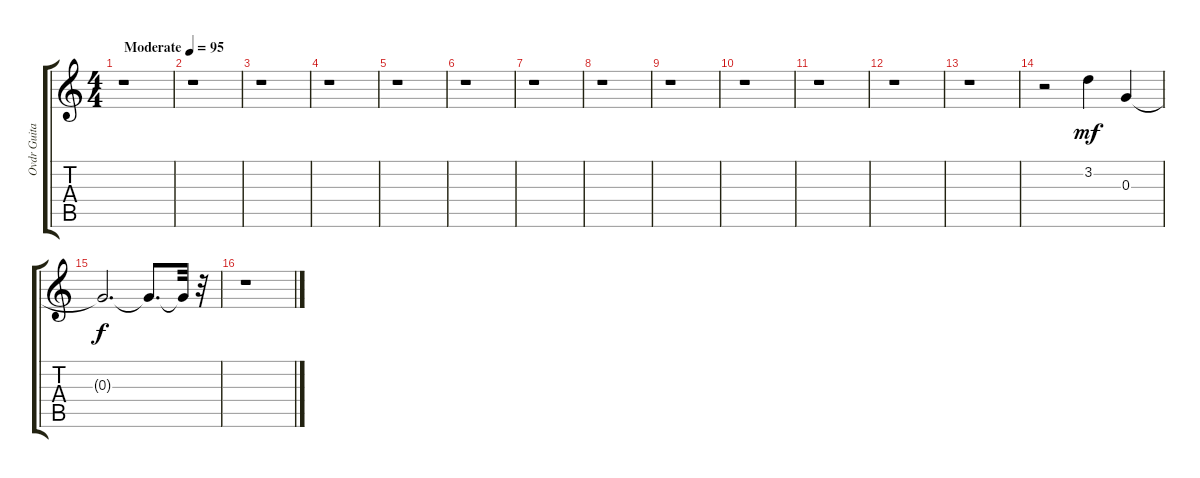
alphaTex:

\track ("Ovdr Guitar" "Ovdr Guita") {instrument overdrivenguitar}
\staff {score tabs}
\tuning (E4 B3 G3 D3 A2 E2) {hide}
\ts (4 4)
\tempo (95 "Moderate")
\clef g2
\ks c
r.1{dy mf instrument overdrivenguitar} |
r.1 |
r.1 |
r.1 |
r.1 |
r.1 |
r.1 |
r.1 |
r.1 |
r.1 |
r.1 |
r.1 |
r.1 |
r.2 3.2.4 0.3.4 |
0.3{t}.2{d dy f} 0.3{t}.8{d} 0.3{t}.32 r.32 |
r.1
